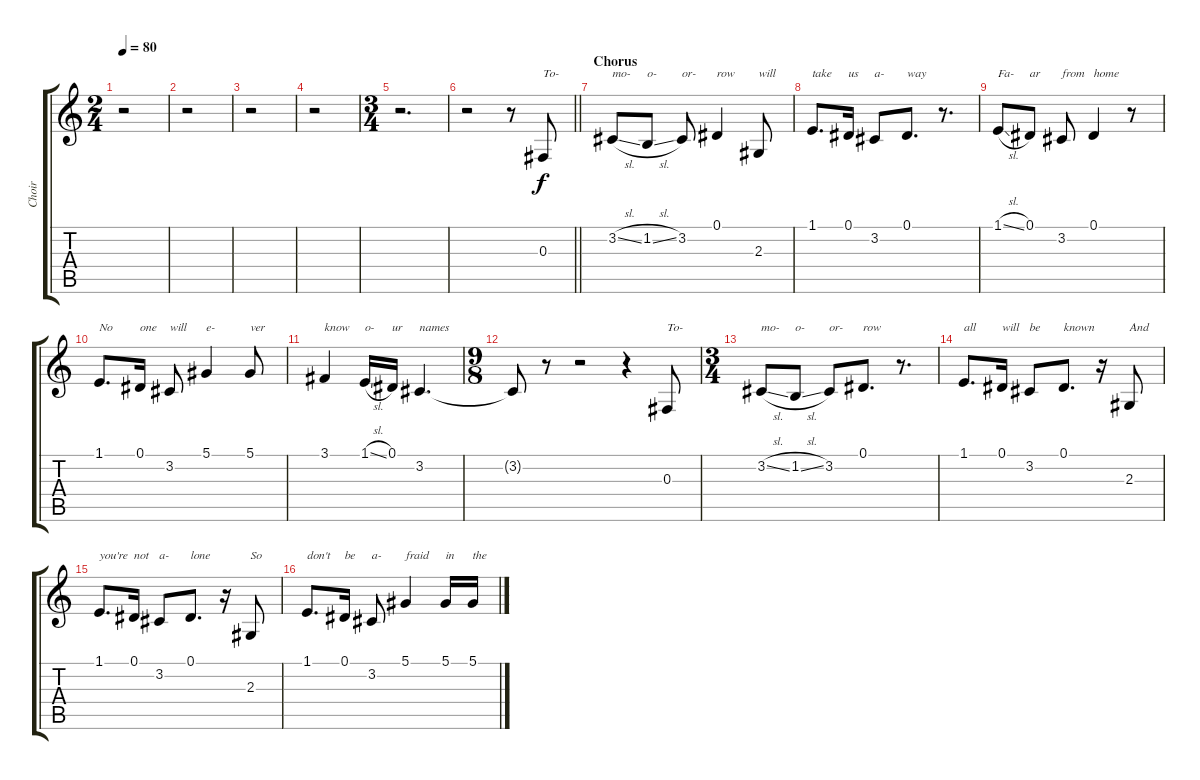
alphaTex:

\track ("Choir" "Choir") {instrument choiraahs}
\staff {score tabs}
\tuning (Eb4 Bb3 Gb3 Db3 Ab2 Eb2) {hide}
\ts (2 4)
\tempo 80
\clef g2
\ks aminor
r.2{dy f} |
r.2 |
r.2 |
r.2 |
\ts (3 4)
r.2{d} |
\barLineRight lightlight
r.2 r.8 0.3.8{txt "To-"} |
\section ("" "Chorus")
3.2{sl}.8{txt "mo-"} 1.2{sl}.8{txt "o-"} 3.2.8{txt "or-"} 0.1.4{txt "row"} 2.3.8{txt "will"} |
1.1.8{d txt "take"} 0.1.16{txt "us"} 3.2.8{txt "a-"} 0.1.8{d txt "way"} r.8{d} |
1.1{sl}.8{txt "Fa-"} 0.1.8{txt "ar"} 3.2.8{txt "from"} 0.1.4{txt "home"} r.8 |
1.1.8{d txt "No"} 0.1.16{txt "one"} 3.2.8{txt "will"} 5.1.4{txt "e-"} 5.1.8{txt "ver"} |
3.1.4{txt "know"} 1.1{sl}.16{txt "o-"} 0.1.16{txt "ur"} 3.2.4{d txt "names"} |
\ts (9 8)
3.2{t}.8 r.8 r.2 r.4 0.3.8{txt "To-"} |
\ts (3 4)
3.2{sl}.8{txt "mo-"} 1.2{sl}.8{txt "o-"} 3.2.8{txt "or-"} 0.1.8{d txt "row"} r.8{d} |
1.1.8{d txt "all"} 0.1.16{txt "will"} 3.2.8{txt "be"} 0.1.8{d txt "known"} r.16 2.3.8{txt "And"} |
1.1.8{d txt "you're"} 0.1.16{txt "not"} 3.2.8{txt "a-"} 0.1.8{d txt "lone"} r.16 2.3.8{txt "So"} |
1.1.8{d txt "don't"} 0.1.16{txt "be"} 3.2.8{txt "a-"} 5.1.4{txt "fraid"} 5.1.16{txt "in"} 5.1.16{txt "the"}
